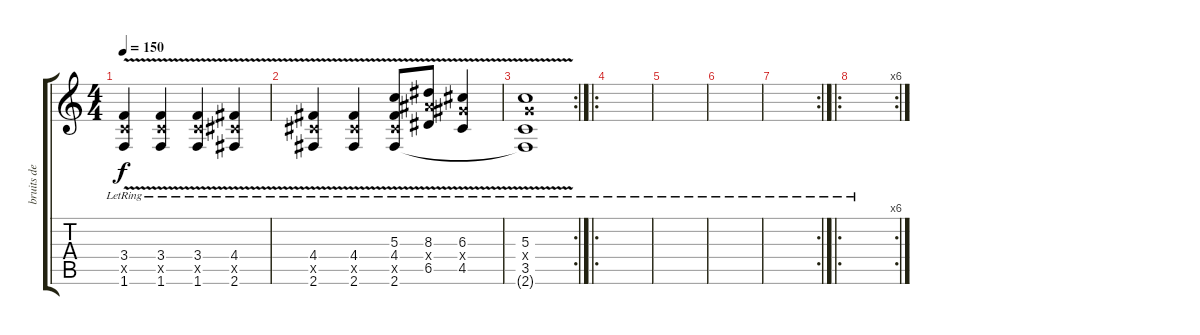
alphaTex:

\track ("bruits de fond-(sampler)" "bruits de ") {instrument electricguitarclean}
\staff {score tabs}
\tuning (E4 B3 G3 D3 A2 E2) {hide}
\ts (4 4)
\tempo 150
\clef g2
\ks c
(3.4{lr} 3.5{x} 1.6{v lr}).4{dy f} (3.4{lr} 3.5{x} 1.6{v lr}).4 (3.4{lr} 3.5{x} 1.6{v lr}).4 (4.4{lr} 4.5{x} 2.6{v lr}).4 |
(4.4{lr} 4.5{x} 2.6{v lr}).4 (4.4{v lr} 4.5{x} 2.6{lr}).4 (5.3{t} 4.4{lr} 4.5{x} 2.6{v lr}).8 (8.3{lr} 8.4{x} 6.5{v lr}).8 (6.3{v lr} 6.4{x} 4.5{lr}).4 |
\rc 2
(5.3{v lr} 5.4{x} 3.5{lr} 2.6{t}).1 |
\ro
|
|
|
\rc 2
|
\ro
\rc 6
